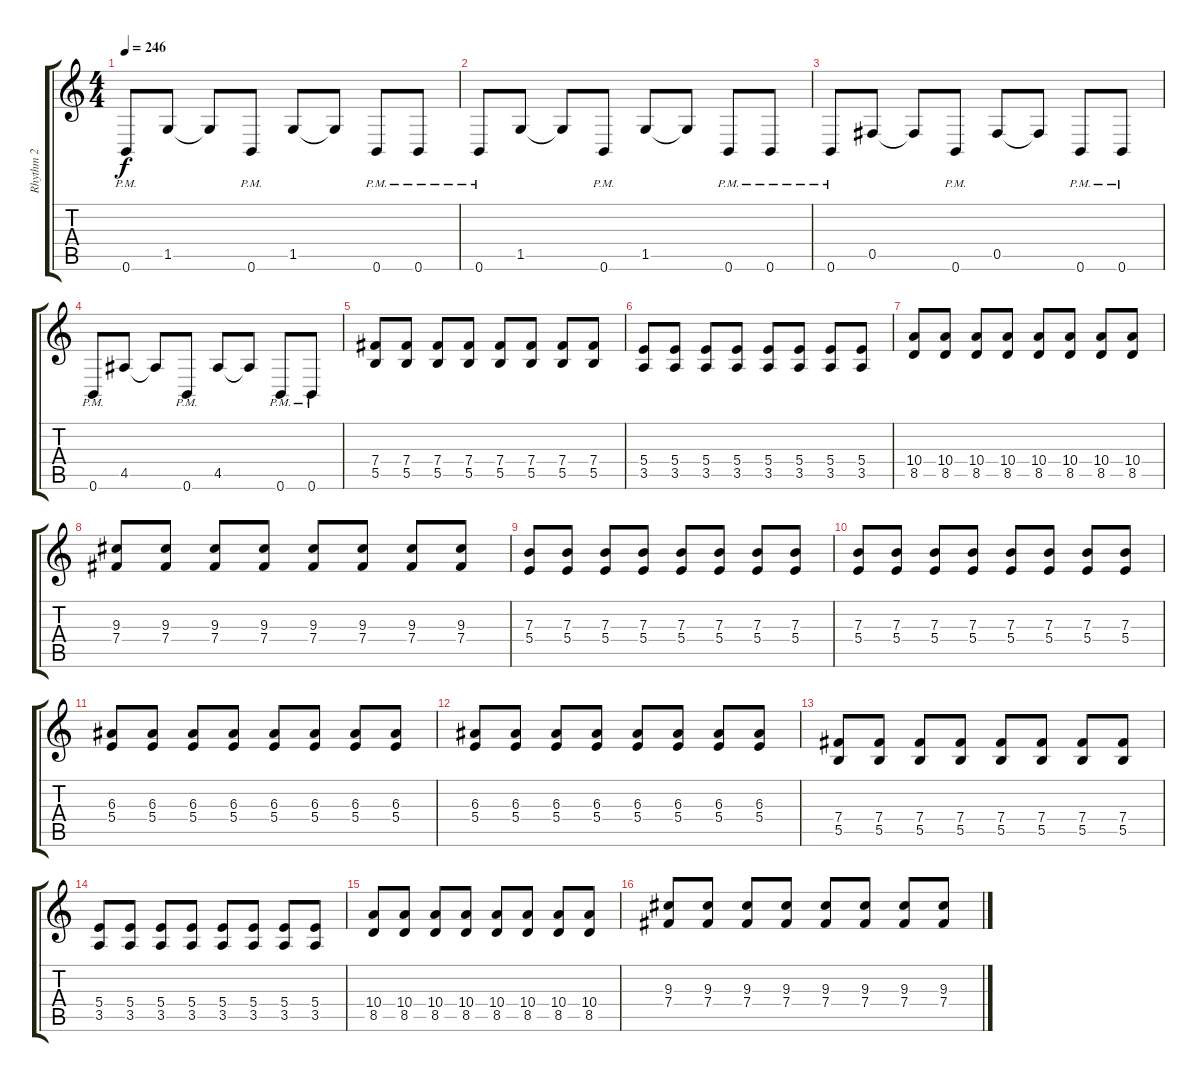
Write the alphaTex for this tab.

\track ("Rhythm 2" "Rhythm 2") {instrument distortionguitar}
\staff {score tabs}
\tuning (Db4 Ab3 E3 B2 Gb2 B1) {hide}
\ts (4 4)
\tempo 246
\clef g2
\ks c
0.6{pm}.8{dy f} 1.5.8 1.5{t}.8 0.6{pm}.8 1.5.8 1.5{t}.8 0.6{pm}.8 0.6{pm}.8 |
0.6{pm}.8 1.5.8 1.5{t}.8 0.6{pm}.8 1.5.8 1.5{t}.8 0.6{pm}.8 0.6{pm}.8 |
0.6{pm}.8 0.5.8 0.5{t}.8 0.6{pm}.8 0.5.8 0.5{t}.8 0.6{pm}.8 0.6{pm}.8 |
0.6{pm}.8 4.5.8 4.5{t}.8 0.6{pm}.8 4.5.8 4.5{t}.8 0.6{pm}.8 0.6{pm}.8 |
(7.4 5.5).8 (7.4 5.5).8 (7.4 5.5).8 (7.4 5.5).8 (7.4 5.5).8 (7.4 5.5).8 (7.4 5.5).8 (7.4 5.5).8 |
(5.4 3.5).8 (5.4 3.5).8 (5.4 3.5).8 (5.4 3.5).8 (5.4 3.5).8 (5.4 3.5).8 (5.4 3.5).8 (5.4 3.5).8 |
(10.4 8.5).8 (10.4 8.5).8 (10.4 8.5).8 (10.4 8.5).8 (10.4 8.5).8 (10.4 8.5).8 (10.4 8.5).8 (10.4 8.5).8 |
(9.3 7.4).8 (9.3 7.4).8 (9.3 7.4).8 (9.3 7.4).8 (9.3 7.4).8 (9.3 7.4).8 (9.3 7.4).8 (9.3 7.4).8 |
(7.3 5.4).8 (7.3 5.4).8 (7.3 5.4).8 (7.3 5.4).8 (7.3 5.4).8 (7.3 5.4).8 (7.3 5.4).8 (7.3 5.4).8 |
(7.3 5.4).8 (7.3 5.4).8 (7.3 5.4).8 (7.3 5.4).8 (7.3 5.4).8 (7.3 5.4).8 (7.3 5.4).8 (7.3 5.4).8 |
(6.3 5.4).8 (6.3 5.4).8 (6.3 5.4).8 (6.3 5.4).8 (6.3 5.4).8 (6.3 5.4).8 (6.3 5.4).8 (6.3 5.4).8 |
(6.3 5.4).8 (6.3 5.4).8 (6.3 5.4).8 (6.3 5.4).8 (6.3 5.4).8 (6.3 5.4).8 (6.3 5.4).8 (6.3 5.4).8 |
(7.4 5.5).8 (7.4 5.5).8 (7.4 5.5).8 (7.4 5.5).8 (7.4 5.5).8 (7.4 5.5).8 (7.4 5.5).8 (7.4 5.5).8 |
(5.4 3.5).8 (5.4 3.5).8 (5.4 3.5).8 (5.4 3.5).8 (5.4 3.5).8 (5.4 3.5).8 (5.4 3.5).8 (5.4 3.5).8 |
(10.4 8.5).8 (10.4 8.5).8 (10.4 8.5).8 (10.4 8.5).8 (10.4 8.5).8 (10.4 8.5).8 (10.4 8.5).8 (10.4 8.5).8 |
(9.3 7.4).8 (9.3 7.4).8 (9.3 7.4).8 (9.3 7.4).8 (9.3 7.4).8 (9.3 7.4).8 (9.3 7.4).8 (9.3 7.4).8
